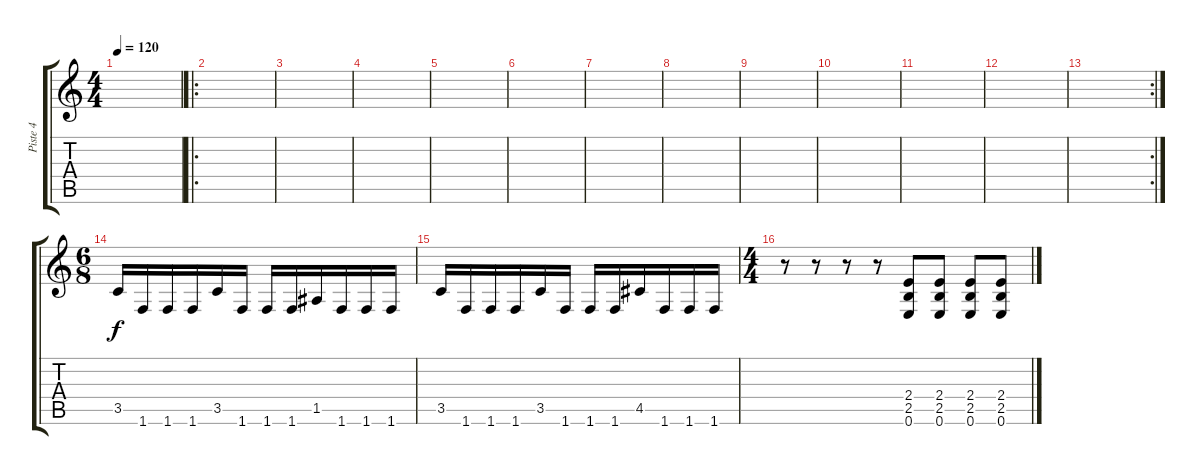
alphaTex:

\track ("Piste 4" "Piste 4") {instrument distortionguitar}
\staff {score tabs}
\tuning (E4 B3 G3 D3 A2 E2) {hide}
\ts (4 4)
\tempo 120
\clef g2
\ks c
|
\ro
|
|
|
|
|
|
|
|
|
|
|
\rc 2
|
\ts (6 8)
3.5.16 1.6.16 1.6.16 1.6.16 3.5.16 1.6.16 1.6.16 1.6.16 1.5.16 1.6.16 1.6.16 1.6.16 |
3.5.16 1.6.16 1.6.16 1.6.16 3.5.16 1.6.16 1.6.16 1.6.16 4.5.16 1.6.16 1.6.16 1.6.16 |
\ts (4 4)
r.8 r.8 r.8 r.8 (2.4 2.5 0.6).8 (2.4 2.5 0.6).8 (2.4 2.5 0.6).8 (2.4 2.5 0.6).8
